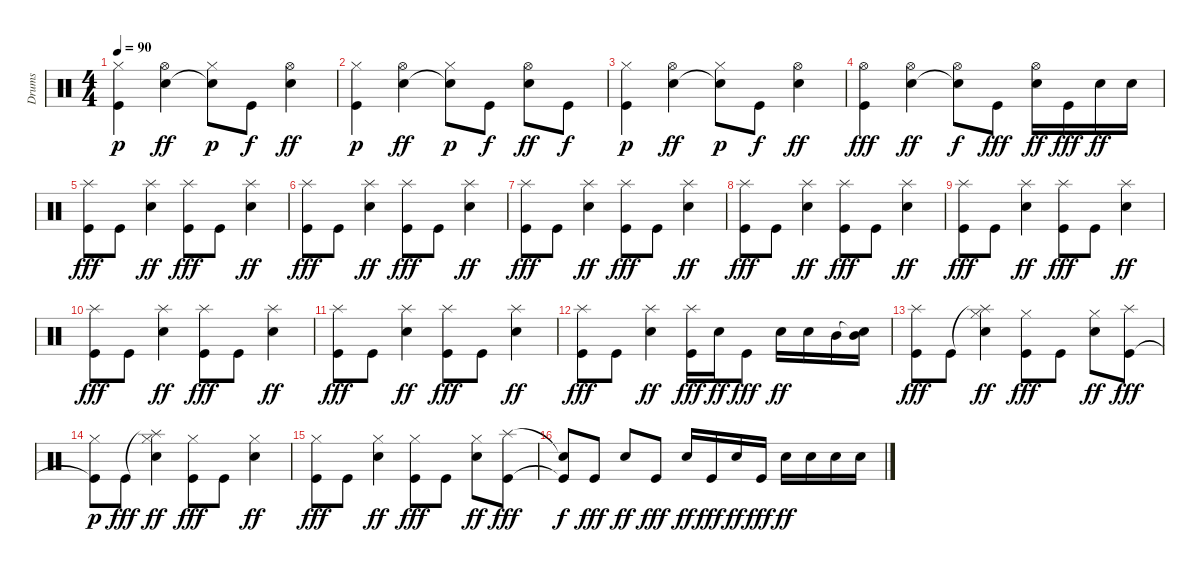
\track ("Drums" "Drums") {instrument percussion}
\staff {score}
\articulation defaults
\ts (4 4)
\tempo 90
\clef neutral
\ks c
("Hi-Hat (closed)" "Kick (hit)").4{dy p} ("Hi-Hat (open)" "Snare (hit) 2").4{dy ff} ("Hi-Hat (closed)" "Snare (hit)"{t}).8{dy p} "Kick (hit)".8{dy f} ("Hi-Hat (open)" "Snare (hit) 2").4{dy ff} |
("Hi-Hat (closed)" "Kick (hit)").4{dy p} ("Hi-Hat (open)" "Snare (hit) 2").4{dy ff} ("Hi-Hat (closed)" "Snare (hit)"{t}).8{dy p} "Kick (hit)".8{dy f} ("Hi-Hat (open)" "Snare (hit) 2").8{dy ff} "Kick (hit)".8{dy f} |
("Hi-Hat (closed)" "Kick (hit)").4{dy p} ("Hi-Hat (open)" "Snare (hit) 2").4{dy ff} ("Hi-Hat (closed)" "Snare (hit)"{t}).8{dy p} "Kick (hit)".8{dy f} ("Hi-Hat (open)" "Snare (hit) 2").4{dy ff} |
("Hi-Hat (open)" "Kick (hit)").4{dy fff} ("Hi-Hat (open)" "Snare (hit) 2").4{dy ff} ("Hi-Hat (open)" "Snare (hit)"{t}).8{dy f} "Kick (hit)".8{dy fff} ("Hi-Hat (open)" "Snare (hit) 2").16{dy ff} "Kick (hit)".16{dy fff} "Snare (hit) 2".16{dy ff} "Snare (hit) 2".16 |
("Splash (hit)" "Kick (hit)").8{dy fff} "Kick (hit)".8 ("Splash (hit)" "Snare (hit) 2").4{dy ff} ("Splash (hit)" "Kick (hit)").8{dy fff} "Kick (hit)".8 ("Splash (hit)" "Snare (hit) 2").4{dy ff} |
("Splash (hit)" "Kick (hit)").8{dy fff} "Kick (hit)".8 ("Splash (hit)" "Snare (hit) 2").4{dy ff} ("Splash (hit)" "Kick (hit)").8{dy fff} "Kick (hit)".8 ("Splash (hit)" "Snare (hit) 2").4{dy ff} |
("Splash (hit)" "Kick (hit)").8{dy fff} "Kick (hit)".8 ("Splash (hit)" "Snare (hit) 2").4{dy ff} ("Splash (hit)" "Kick (hit)").8{dy fff} "Kick (hit)".8 ("Splash (hit)" "Snare (hit) 2").4{dy ff} |
("Splash (hit)" "Kick (hit)").8{dy fff} "Kick (hit)".8 ("Splash (hit)" "Snare (hit) 2").4{dy ff} ("Splash (hit)" "Kick (hit)").8{dy fff} "Kick (hit)".8 ("Splash (hit)" "Snare (hit) 2").4{dy ff} |
("Splash (hit)" "Kick (hit)").8{dy fff} "Kick (hit)".8 ("Splash (hit)" "Snare (hit) 2").4{dy ff} ("Splash (hit)" "Kick (hit)").8{dy fff} "Kick (hit)".8 ("Splash (hit)" "Snare (hit) 2").4{dy ff} |
("Splash (hit)" "Kick (hit)").8{dy fff} "Kick (hit)".8 ("Splash (hit)" "Snare (hit) 2").4{dy ff} ("Splash (hit)" "Kick (hit)").8{dy fff} "Kick (hit)".8 ("Splash (hit)" "Snare (hit) 2").4{dy ff} |
("Splash (hit)" "Kick (hit)").8{dy fff} "Kick (hit)".8 ("Splash (hit)" "Snare (hit) 2").4{dy ff} ("Splash (hit)" "Kick (hit)").8{dy fff} "Kick (hit)".8 ("Splash (hit)" "Snare (hit) 2").4{dy ff} |
("Splash (hit)" "Kick (hit)").8{dy fff} "Kick (hit)".8 ("Splash (hit)" "Snare (hit) 2").4{dy ff} ("Splash (hit)" "Kick (hit)").16{dy fff} "Snare (hit) 2".16{dy ff} "Kick (hit)".8{dy fff} "Snare (hit) 2".16{dy ff} "Snare (hit) 2".16 "Mid Tom (hit)".16 ("Snare (hit)"{t} "Mid Tom (hit)").16 |
("Splash (hit)" "Kick (hit)").8{dy fff} "Kick (hit)".8 ("Splash (hit)"{t} "Hi-Hat (closed)" "Snare (hit) 2").4{dy ff} ("Hi-Hat (closed)" "Kick (hit)").8{dy fff} "Kick (hit)".8 ("Hi-Hat (closed)" "Snare (hit) 2").8{dy ff} ("Splash (hit)" "Kick (hit)").8{dy fff} |
("Hi-Hat (closed)" "Kick (hit)"{t}).8{dy p} "Kick (hit)".8{dy fff} ("Splash (hit)"{t} "Hi-Hat (closed)" "Snare (hit) 2").4{dy ff} ("Hi-Hat (closed)" "Kick (hit)").8{dy fff} "Kick (hit)".8 ("Hi-Hat (closed)" "Snare (hit) 2").4{dy ff} |
("Hi-Hat (closed)" "Kick (hit)").8{dy fff} "Kick (hit)".8 ("Hi-Hat (closed)" "Snare (hit) 2").4{dy ff} ("Hi-Hat (closed)" "Kick (hit)").8{dy fff} "Kick (hit)".8 ("Hi-Hat (closed)" "Snare (hit) 2").8{dy ff} ("Splash (hit)" "Kick (hit)").8{dy fff} |
("Snare (hit)"{t} "Kick (hit)"{t}).8{dy f} "Kick (hit)".8{dy fff} "Snare (hit) 2".8{dy ff} "Kick (hit)".8{dy fff} "Snare (hit) 2".16{dy ff} "Kick (hit)".16{dy fff} "Snare (hit) 2".16{dy ff} "Kick (hit)".16{dy fff} "Snare (hit) 2".16{dy ff} "Snare (hit) 2".16 "Snare (hit) 2".16 "Snare (hit) 2".16
